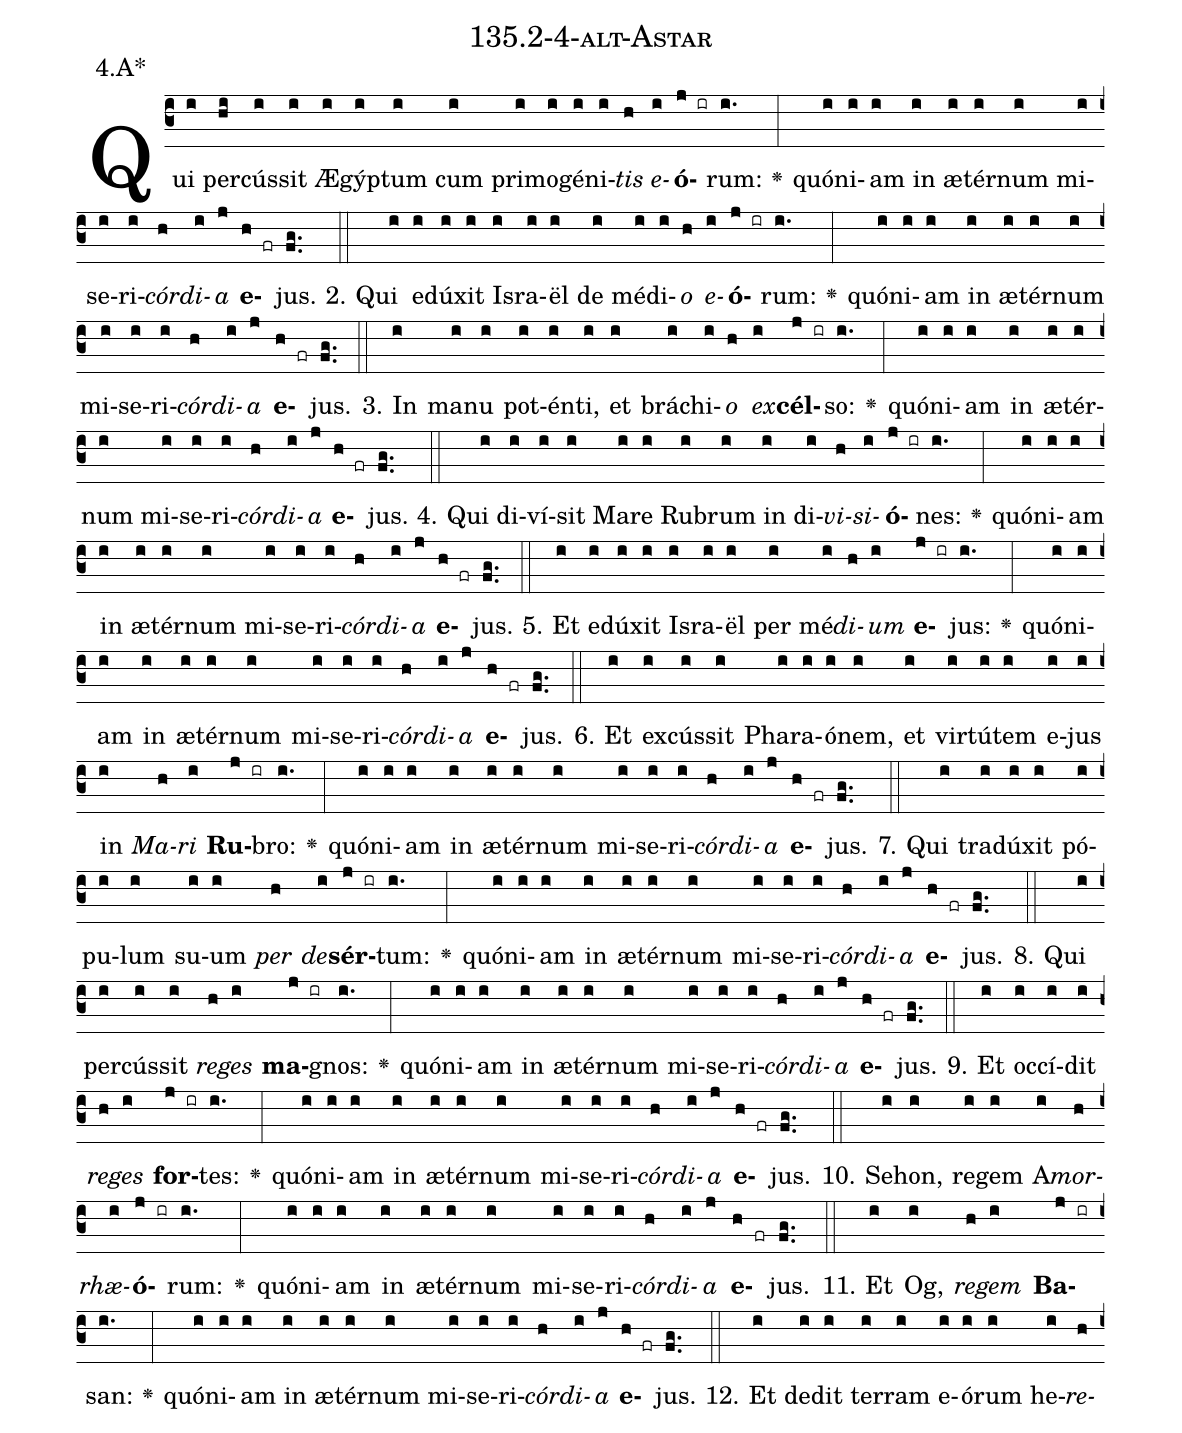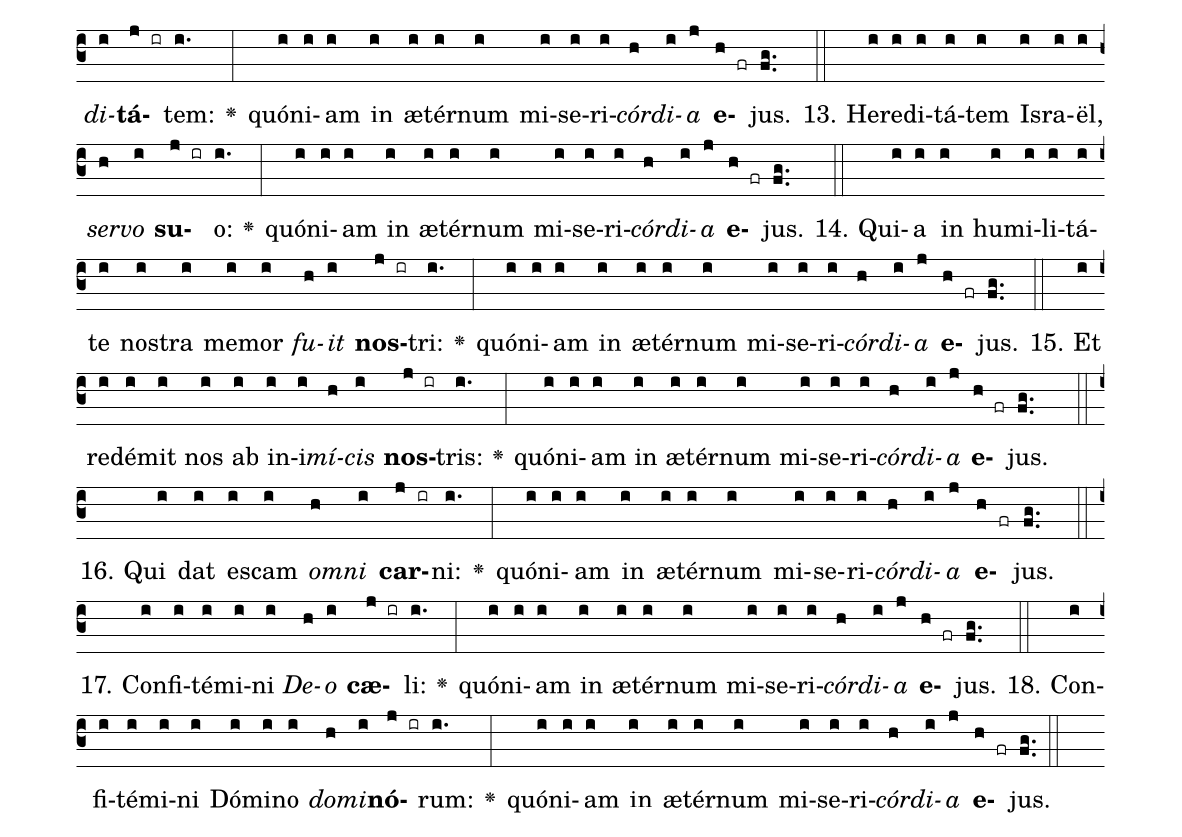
name: 135.2-4-alt-Astar;
annotation: 4.A*;
%%
(c3)Qui(i) per(hi)cús(i)sit(i) Æ(i)gýp(i)tum(i) cum(i) pri(i)mo(i)gé(i)ni(i)<i>tis</i>(h) <i>e</i>(i)<b>ó</b>(j ir)rum:(i.) <v>\greheightstar</v>(:) quón(i)i(i)am(i) in(i) æ(i)tér(i)num(i) mi(i)se(i)ri(i)<i>cór</i>(h)<i>di</i>(i)<i>a</i>(j) <b>e</b>(h fr)jus.(fg..) (::)
2. Qui(i) e(i)dú(i)xit(i) Is(i)ra(i)ël(i) de(i) mé(i)di(i)<i>o</i>(h) <i>e</i>(i)<b>ó</b>(j ir)rum:(i.) <v>\greheightstar</v>(:) quón(i)i(i)am(i) in(i) æ(i)tér(i)num(i) mi(i)se(i)ri(i)<i>cór</i>(h)<i>di</i>(i)<i>a</i>(j) <b>e</b>(h fr)jus.(fg..) (::)
3. In(i) ma(i)nu(i) pot(i)én(i)ti,(i) et(i) brá(i)chi(i)<i>o</i>(h) <i>ex</i>(i)<b>cél</b>(j ir)so:(i.) <v>\greheightstar</v>(:) quón(i)i(i)am(i) in(i) æ(i)tér(i)num(i) mi(i)se(i)ri(i)<i>cór</i>(h)<i>di</i>(i)<i>a</i>(j) <b>e</b>(h fr)jus.(fg..) (::)
4. Qui(i) di(i)ví(i)sit(i) Ma(i)re(i) Ru(i)brum(i) in(i) di(i)<i>vi</i>(h)<i>si</i>(i)<b>ó</b>(j ir)nes:(i.) <v>\greheightstar</v>(:) quón(i)i(i)am(i) in(i) æ(i)tér(i)num(i) mi(i)se(i)ri(i)<i>cór</i>(h)<i>di</i>(i)<i>a</i>(j) <b>e</b>(h fr)jus.(fg..) (::)
5. Et(i) e(i)dú(i)xit(i) Is(i)ra(i)ël(i) per(i) mé(i)<i>di</i>(h)<i>um</i>(i) <b>e</b>(j ir)jus:(i.) <v>\greheightstar</v>(:) quón(i)i(i)am(i) in(i) æ(i)tér(i)num(i) mi(i)se(i)ri(i)<i>cór</i>(h)<i>di</i>(i)<i>a</i>(j) <b>e</b>(h fr)jus.(fg..) (::)
6. Et(i) ex(i)cús(i)sit(i) Pha(i)ra(i)ó(i)nem,(i) et(i) vir(i)tú(i)tem(i) e(i)jus(i) in(i) <i>Ma</i>(h)<i>ri</i>(i) <b>Ru</b>(j ir)bro:(i.) <v>\greheightstar</v>(:) quón(i)i(i)am(i) in(i) æ(i)tér(i)num(i) mi(i)se(i)ri(i)<i>cór</i>(h)<i>di</i>(i)<i>a</i>(j) <b>e</b>(h fr)jus.(fg..) (::)
7. Qui(i) tra(i)dú(i)xit(i) pó(i)pu(i)lum(i) su(i)um(i) <i>per</i>(h) <i>de</i>(i)<b>sér</b>(j ir)tum:(i.) <v>\greheightstar</v>(:) quón(i)i(i)am(i) in(i) æ(i)tér(i)num(i) mi(i)se(i)ri(i)<i>cór</i>(h)<i>di</i>(i)<i>a</i>(j) <b>e</b>(h fr)jus.(fg..) (::)
8. Qui(i) per(i)cús(i)sit(i) <i>re</i>(h)<i>ges</i>(i) <b>ma</b>(j ir)gnos:(i.) <v>\greheightstar</v>(:) quón(i)i(i)am(i) in(i) æ(i)tér(i)num(i) mi(i)se(i)ri(i)<i>cór</i>(h)<i>di</i>(i)<i>a</i>(j) <b>e</b>(h fr)jus.(fg..) (::)
9. Et(i) oc(i)cí(i)dit(i) <i>re</i>(h)<i>ges</i>(i) <b>for</b>(j ir)tes:(i.) <v>\greheightstar</v>(:) quón(i)i(i)am(i) in(i) æ(i)tér(i)num(i) mi(i)se(i)ri(i)<i>cór</i>(h)<i>di</i>(i)<i>a</i>(j) <b>e</b>(h fr)jus.(fg..) (::)
10. Se(i)hon,(i) re(i)gem(i) A(i)<i>mor</i>(h)<i>rhæ</i>(i)<b>ó</b>(j ir)rum:(i.) <v>\greheightstar</v>(:) quón(i)i(i)am(i) in(i) æ(i)tér(i)num(i) mi(i)se(i)ri(i)<i>cór</i>(h)<i>di</i>(i)<i>a</i>(j) <b>e</b>(h fr)jus.(fg..) (::)
11. Et(i) Og,(i) <i>re</i>(h)<i>gem</i>(i) <b>Ba</b>(j ir)san:(i.) <v>\greheightstar</v>(:) quón(i)i(i)am(i) in(i) æ(i)tér(i)num(i) mi(i)se(i)ri(i)<i>cór</i>(h)<i>di</i>(i)<i>a</i>(j) <b>e</b>(h fr)jus.(fg..) (::)
12. Et(i) de(i)dit(i) ter(i)ram(i) e(i)ó(i)rum(i) he(i)<i>re</i>(h)<i>di</i>(i)<b>tá</b>(j ir)tem:(i.) <v>\greheightstar</v>(:) quón(i)i(i)am(i) in(i) æ(i)tér(i)num(i) mi(i)se(i)ri(i)<i>cór</i>(h)<i>di</i>(i)<i>a</i>(j) <b>e</b>(h fr)jus.(fg..) (::)
13. He(i)re(i)di(i)tá(i)tem(i) Is(i)ra(i)ël,(i) <i>ser</i>(h)<i>vo</i>(i) <b>su</b>(j ir)o:(i.) <v>\greheightstar</v>(:) quón(i)i(i)am(i) in(i) æ(i)tér(i)num(i) mi(i)se(i)ri(i)<i>cór</i>(h)<i>di</i>(i)<i>a</i>(j) <b>e</b>(h fr)jus.(fg..) (::)
14. Qui(i)a(i) in(i) hu(i)mi(i)li(i)tá(i)te(i) nos(i)tra(i) me(i)mor(i) <i>fu</i>(h)<i>it</i>(i) <b>nos</b>(j ir)tri:(i.) <v>\greheightstar</v>(:) quón(i)i(i)am(i) in(i) æ(i)tér(i)num(i) mi(i)se(i)ri(i)<i>cór</i>(h)<i>di</i>(i)<i>a</i>(j) <b>e</b>(h fr)jus.(fg..) (::)
15. Et(i) red(i)é(i)mit(i) nos(i) ab(i) in(i)i(i)<i>mí</i>(h)<i>cis</i>(i) <b>nos</b>(j ir)tris:(i.) <v>\greheightstar</v>(:) quón(i)i(i)am(i) in(i) æ(i)tér(i)num(i) mi(i)se(i)ri(i)<i>cór</i>(h)<i>di</i>(i)<i>a</i>(j) <b>e</b>(h fr)jus.(fg..) (::)
16. Qui(i) dat(i) es(i)cam(i) <i>om</i>(h)<i>ni</i>(i) <b>car</b>(j ir)ni:(i.) <v>\greheightstar</v>(:) quón(i)i(i)am(i) in(i) æ(i)tér(i)num(i) mi(i)se(i)ri(i)<i>cór</i>(h)<i>di</i>(i)<i>a</i>(j) <b>e</b>(h fr)jus.(fg..) (::)
17. Con(i)fi(i)té(i)mi(i)ni(i) <i>De</i>(h)<i>o</i>(i) <b>cæ</b>(j ir)li:(i.) <v>\greheightstar</v>(:) quón(i)i(i)am(i) in(i) æ(i)tér(i)num(i) mi(i)se(i)ri(i)<i>cór</i>(h)<i>di</i>(i)<i>a</i>(j) <b>e</b>(h fr)jus.(fg..) (::)
18. Con(i)fi(i)té(i)mi(i)ni(i) Dó(i)mi(i)no(i) <i>do</i>(h)<i>mi</i>(i)<b>nó</b>(j ir)rum:(i.) <v>\greheightstar</v>(:) quón(i)i(i)am(i) in(i) æ(i)tér(i)num(i) mi(i)se(i)ri(i)<i>cór</i>(h)<i>di</i>(i)<i>a</i>(j) <b>e</b>(h fr)jus.(fg..) (::)
